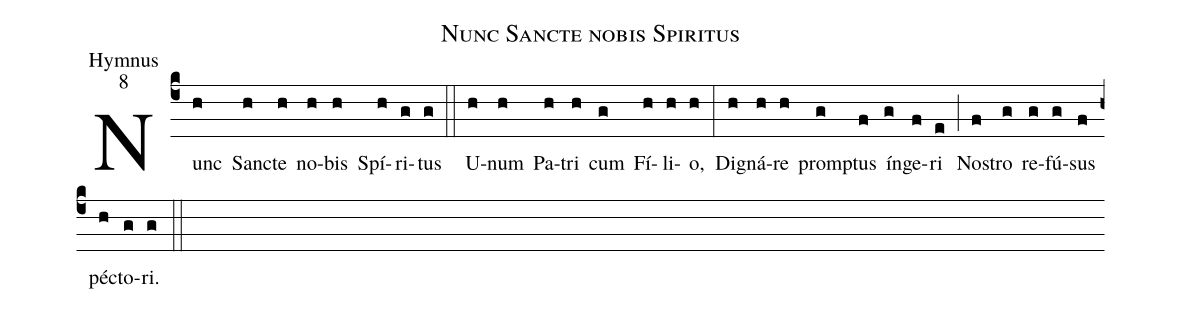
name:Nunc Sancte nobis Spiritus;
office-part:Hymnus;
mode:8;
%%
(c4) Nunc(h) Sanc(h)te(h) no(h)bis(h) Spí(h)ri(g)tus(g) (::)
U(h)num(h) Pa(h)tri(h) cum(g) Fí(h)li(h)o,(h) (:)
Di(h)gná(h)re(h) promp(g)tus(f) ín(g)ge(f)ri(e) (;) No(f)stro(g) re(g)fú(g)sus(f) pé(h)cto(g)ri.(g) (::)
